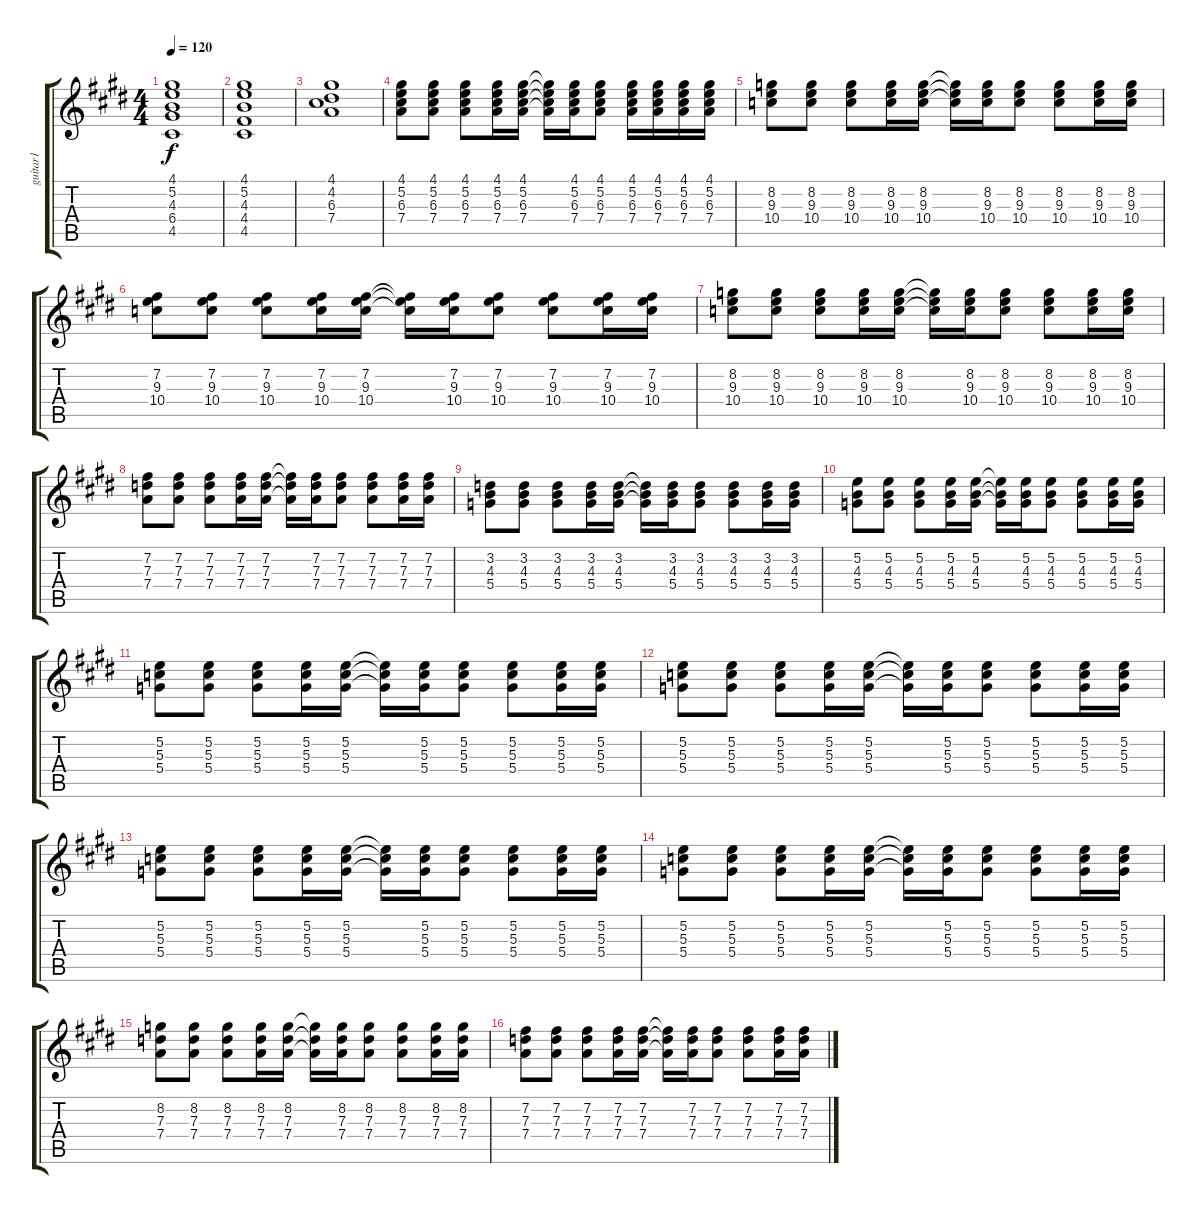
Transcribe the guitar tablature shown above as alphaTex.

\track ("guitar1" "guitar1") {instrument overdrivenguitar}
\staff {score tabs}
\tuning (E4 B3 G3 D3 A2 E2) {hide}
\ts (4 4)
\tempo 120
\clef g2
\ks e
(4.1 5.2 4.3 6.4 4.5).1{dy f} |
(4.1 5.2 4.3 4.4 4.5).1 |
(4.1 4.2 6.3 7.4).1 |
(4.1 5.2 6.3 7.4).8 (4.1 5.2 6.3 7.4).8 (4.1 5.2 6.3 7.4).8 (4.1 5.2 6.3 7.4).16 (4.1 5.2 6.3 7.4).16 (4.1{t} 5.2{t} 6.3{t} 7.4{t}).16 (4.1 5.2 6.3 7.4).16 (4.1 5.2 6.3 7.4).8 (4.1 5.2 6.3 7.4).16 (4.1 5.2 6.3 7.4).16 (4.1 5.2 6.3 7.4).16 (4.1 5.2 6.3 7.4).16 |
(8.2 9.3 10.4).8 (8.2 9.3 10.4).8 (8.2 9.3 10.4).8 (8.2 9.3 10.4).16 (8.2 9.3 10.4).16 (8.2{t} 9.3{t} 10.4{t}).16 (8.2 9.3 10.4).16 (8.2 9.3 10.4).8 (8.2 9.3 10.4).8 (8.2 9.3 10.4).16 (8.2 9.3 10.4).16 |
(7.2 9.3 10.4).8 (7.2 9.3 10.4).8 (7.2 9.3 10.4).8 (7.2 9.3 10.4).16 (7.2 9.3 10.4).16 (7.2{t} 9.3{t} 10.4{t}).16 (7.2 9.3 10.4).16 (7.2 9.3 10.4).8 (7.2 9.3 10.4).8 (7.2 9.3 10.4).16 (7.2 9.3 10.4).16 |
(8.2 9.3 10.4).8 (8.2 9.3 10.4).8 (8.2 9.3 10.4).8 (8.2 9.3 10.4).16 (8.2 9.3 10.4).16 (8.2{t} 9.3{t} 10.4{t}).16 (8.2 9.3 10.4).16 (8.2 9.3 10.4).8 (8.2 9.3 10.4).8 (8.2 9.3 10.4).16 (8.2 9.3 10.4).16 |
(7.2 7.3 7.4).8 (7.2 7.3 7.4).8 (7.2 7.3 7.4).8 (7.2 7.3 7.4).16 (7.2 7.3 7.4).16 (7.2{t} 7.3{t} 7.4{t}).16 (7.2 7.3 7.4).16 (7.2 7.3 7.4).8 (7.2 7.3 7.4).8 (7.2 7.3 7.4).16 (7.2 7.3 7.4).16 |
(3.2 4.3 5.4).8 (3.2 4.3 5.4).8 (3.2 4.3 5.4).8 (3.2 4.3 5.4).16 (3.2 4.3 5.4).16 (3.2{t} 4.3{t} 5.4{t}).16 (3.2 4.3 5.4).16 (3.2 4.3 5.4).8 (3.2 4.3 5.4).8 (3.2 4.3 5.4).16 (3.2 4.3 5.4).16 |
(5.2 4.3 5.4).8 (5.2 4.3 5.4).8 (5.2 4.3 5.4).8 (5.2 4.3 5.4).16 (5.2 4.3 5.4).16 (5.2{t} 4.3{t} 5.4{t}).16 (5.2 4.3 5.4).16 (5.2 4.3 5.4).8 (5.2 4.3 5.4).8 (5.2 4.3 5.4).16 (5.2 4.3 5.4).16 |
(5.2 5.3 5.4).8 (5.2 5.3 5.4).8 (5.2 5.3 5.4).8 (5.2 5.3 5.4).16 (5.2 5.3 5.4).16 (5.2{t} 5.3{t} 5.4{t}).16 (5.2 5.3 5.4).16 (5.2 5.3 5.4).8 (5.2 5.3 5.4).8 (5.2 5.3 5.4).16 (5.2 5.3 5.4).16 |
(5.2 5.3 5.4).8 (5.2 5.3 5.4).8 (5.2 5.3 5.4).8 (5.2 5.3 5.4).16 (5.2 5.3 5.4).16 (5.2{t} 5.3{t} 5.4{t}).16 (5.2 5.3 5.4).16 (5.2 5.3 5.4).8 (5.2 5.3 5.4).8 (5.2 5.3 5.4).16 (5.2 5.3 5.4).16 |
(5.2 5.3 5.4).8 (5.2 5.3 5.4).8 (5.2 5.3 5.4).8 (5.2 5.3 5.4).16 (5.2 5.3 5.4).16 (5.2{t} 5.3{t} 5.4{t}).16 (5.2 5.3 5.4).16 (5.2 5.3 5.4).8 (5.2 5.3 5.4).8 (5.2 5.3 5.4).16 (5.2 5.3 5.4).16 |
(5.2 5.3 5.4).8 (5.2 5.3 5.4).8 (5.2 5.3 5.4).8 (5.2 5.3 5.4).16 (5.2 5.3 5.4).16 (5.2{t} 5.3{t} 5.4{t}).16 (5.2 5.3 5.4).16 (5.2 5.3 5.4).8 (5.2 5.3 5.4).8 (5.2 5.3 5.4).16 (5.2 5.3 5.4).16 |
(8.2 7.3 7.4).8 (8.2 7.3 7.4).8 (8.2 7.3 7.4).8 (8.2 7.3 7.4).16 (8.2 7.3 7.4).16 (8.2{t} 7.3{t} 7.4{t}).16 (8.2 7.3 7.4).16 (8.2 7.3 7.4).8 (8.2 7.3 7.4).8 (8.2 7.3 7.4).16 (8.2 7.3 7.4).16 |
(7.2 7.3 7.4).8 (7.2 7.3 7.4).8 (7.2 7.3 7.4).8 (7.2 7.3 7.4).16 (7.2 7.3 7.4).16 (7.2{t} 7.3{t} 7.4{t}).16 (7.2 7.3 7.4).16 (7.2 7.3 7.4).8 (7.2 7.3 7.4).8 (7.2 7.3 7.4).16 (7.2 7.3 7.4).16
